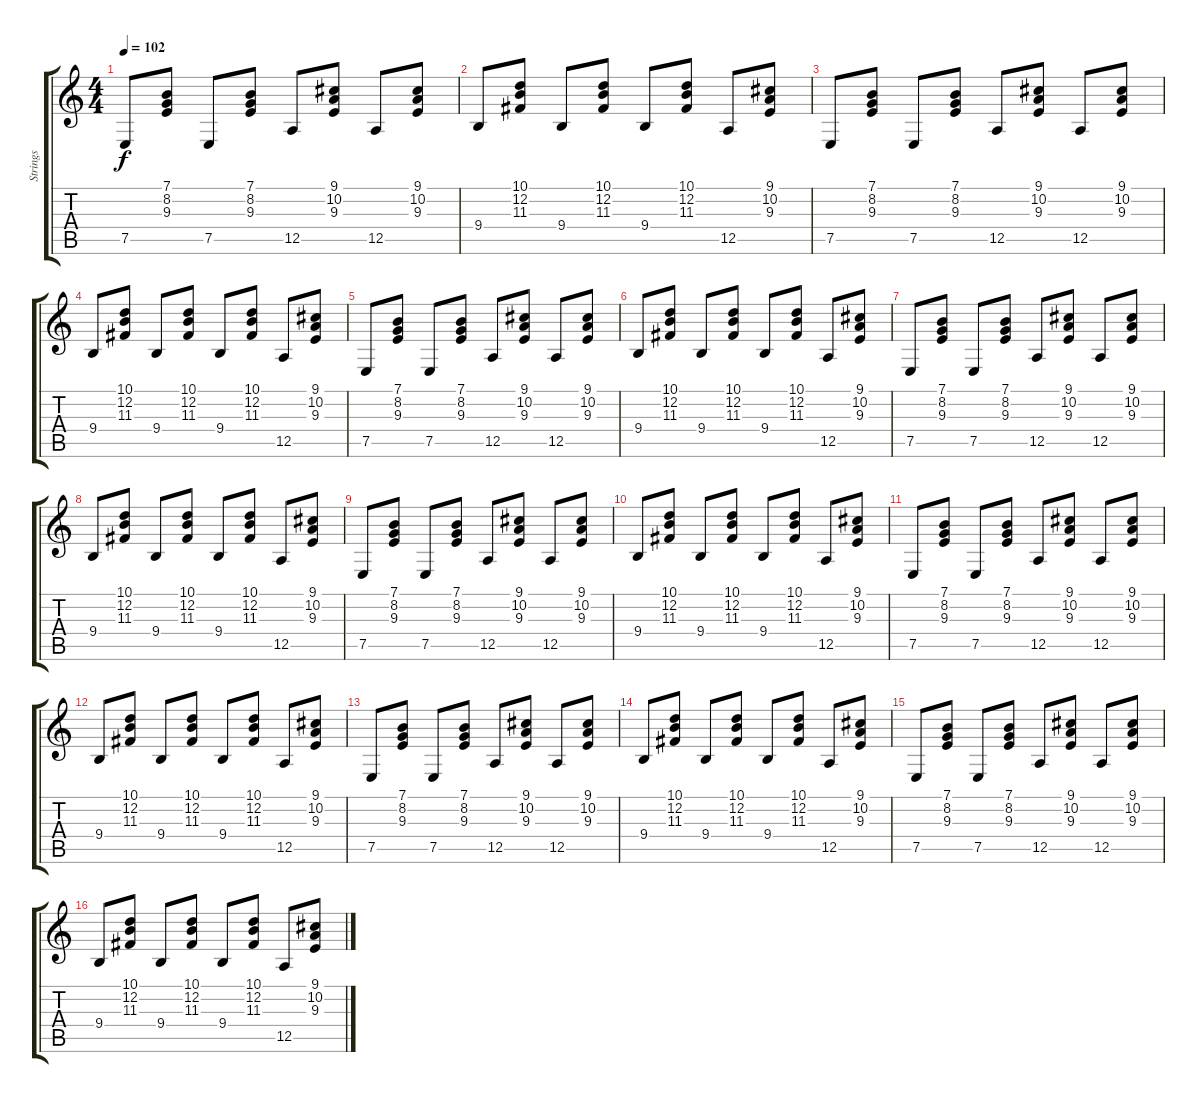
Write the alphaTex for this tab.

\track ("Strings" "Strings") {instrument pizzicatostrings}
\staff {score tabs}
\tuning (E4 B3 G3 D3 A2 E2) {hide}
\ts (4 4)
\tempo 102
\clef g2
\ks c
7.5.8{dy f} (7.1 8.2 9.3).8 7.5.8 (7.1 8.2 9.3).8 12.5.8 (9.1 10.2 9.3).8 12.5.8 (9.1 10.2 9.3).8 |
9.4.8 (10.1 12.2 11.3).8 9.4.8 (10.1 12.2 11.3).8 9.4.8 (10.1 12.2 11.3).8 12.5.8 (9.1 10.2 9.3).8 |
7.5.8 (7.1 8.2 9.3).8 7.5.8 (7.1 8.2 9.3).8 12.5.8 (9.1 10.2 9.3).8 12.5.8 (9.1 10.2 9.3).8 |
9.4.8 (10.1 12.2 11.3).8 9.4.8 (10.1 12.2 11.3).8 9.4.8 (10.1 12.2 11.3).8 12.5.8 (9.1 10.2 9.3).8 |
7.5.8 (7.1 8.2 9.3).8 7.5.8 (7.1 8.2 9.3).8 12.5.8 (9.1 10.2 9.3).8 12.5.8 (9.1 10.2 9.3).8 |
9.4.8 (10.1 12.2 11.3).8 9.4.8 (10.1 12.2 11.3).8 9.4.8 (10.1 12.2 11.3).8 12.5.8 (9.1 10.2 9.3).8 |
7.5.8 (7.1 8.2 9.3).8 7.5.8 (7.1 8.2 9.3).8 12.5.8 (9.1 10.2 9.3).8 12.5.8 (9.1 10.2 9.3).8 |
9.4.8 (10.1 12.2 11.3).8 9.4.8 (10.1 12.2 11.3).8 9.4.8 (10.1 12.2 11.3).8 12.5.8 (9.1 10.2 9.3).8 |
7.5.8 (7.1 8.2 9.3).8 7.5.8 (7.1 8.2 9.3).8 12.5.8 (9.1 10.2 9.3).8 12.5.8 (9.1 10.2 9.3).8 |
9.4.8 (10.1 12.2 11.3).8 9.4.8 (10.1 12.2 11.3).8 9.4.8 (10.1 12.2 11.3).8 12.5.8 (9.1 10.2 9.3).8 |
7.5.8 (7.1 8.2 9.3).8 7.5.8 (7.1 8.2 9.3).8 12.5.8 (9.1 10.2 9.3).8 12.5.8 (9.1 10.2 9.3).8 |
9.4.8 (10.1 12.2 11.3).8 9.4.8 (10.1 12.2 11.3).8 9.4.8 (10.1 12.2 11.3).8 12.5.8 (9.1 10.2 9.3).8 |
7.5.8 (7.1 8.2 9.3).8 7.5.8 (7.1 8.2 9.3).8 12.5.8 (9.1 10.2 9.3).8 12.5.8 (9.1 10.2 9.3).8 |
9.4.8 (10.1 12.2 11.3).8 9.4.8 (10.1 12.2 11.3).8 9.4.8 (10.1 12.2 11.3).8 12.5.8 (9.1 10.2 9.3).8 |
7.5.8 (7.1 8.2 9.3).8 7.5.8 (7.1 8.2 9.3).8 12.5.8 (9.1 10.2 9.3).8 12.5.8 (9.1 10.2 9.3).8 |
9.4.8 (10.1 12.2 11.3).8 9.4.8 (10.1 12.2 11.3).8 9.4.8 (10.1 12.2 11.3).8 12.5.8 (9.1 10.2 9.3).8
